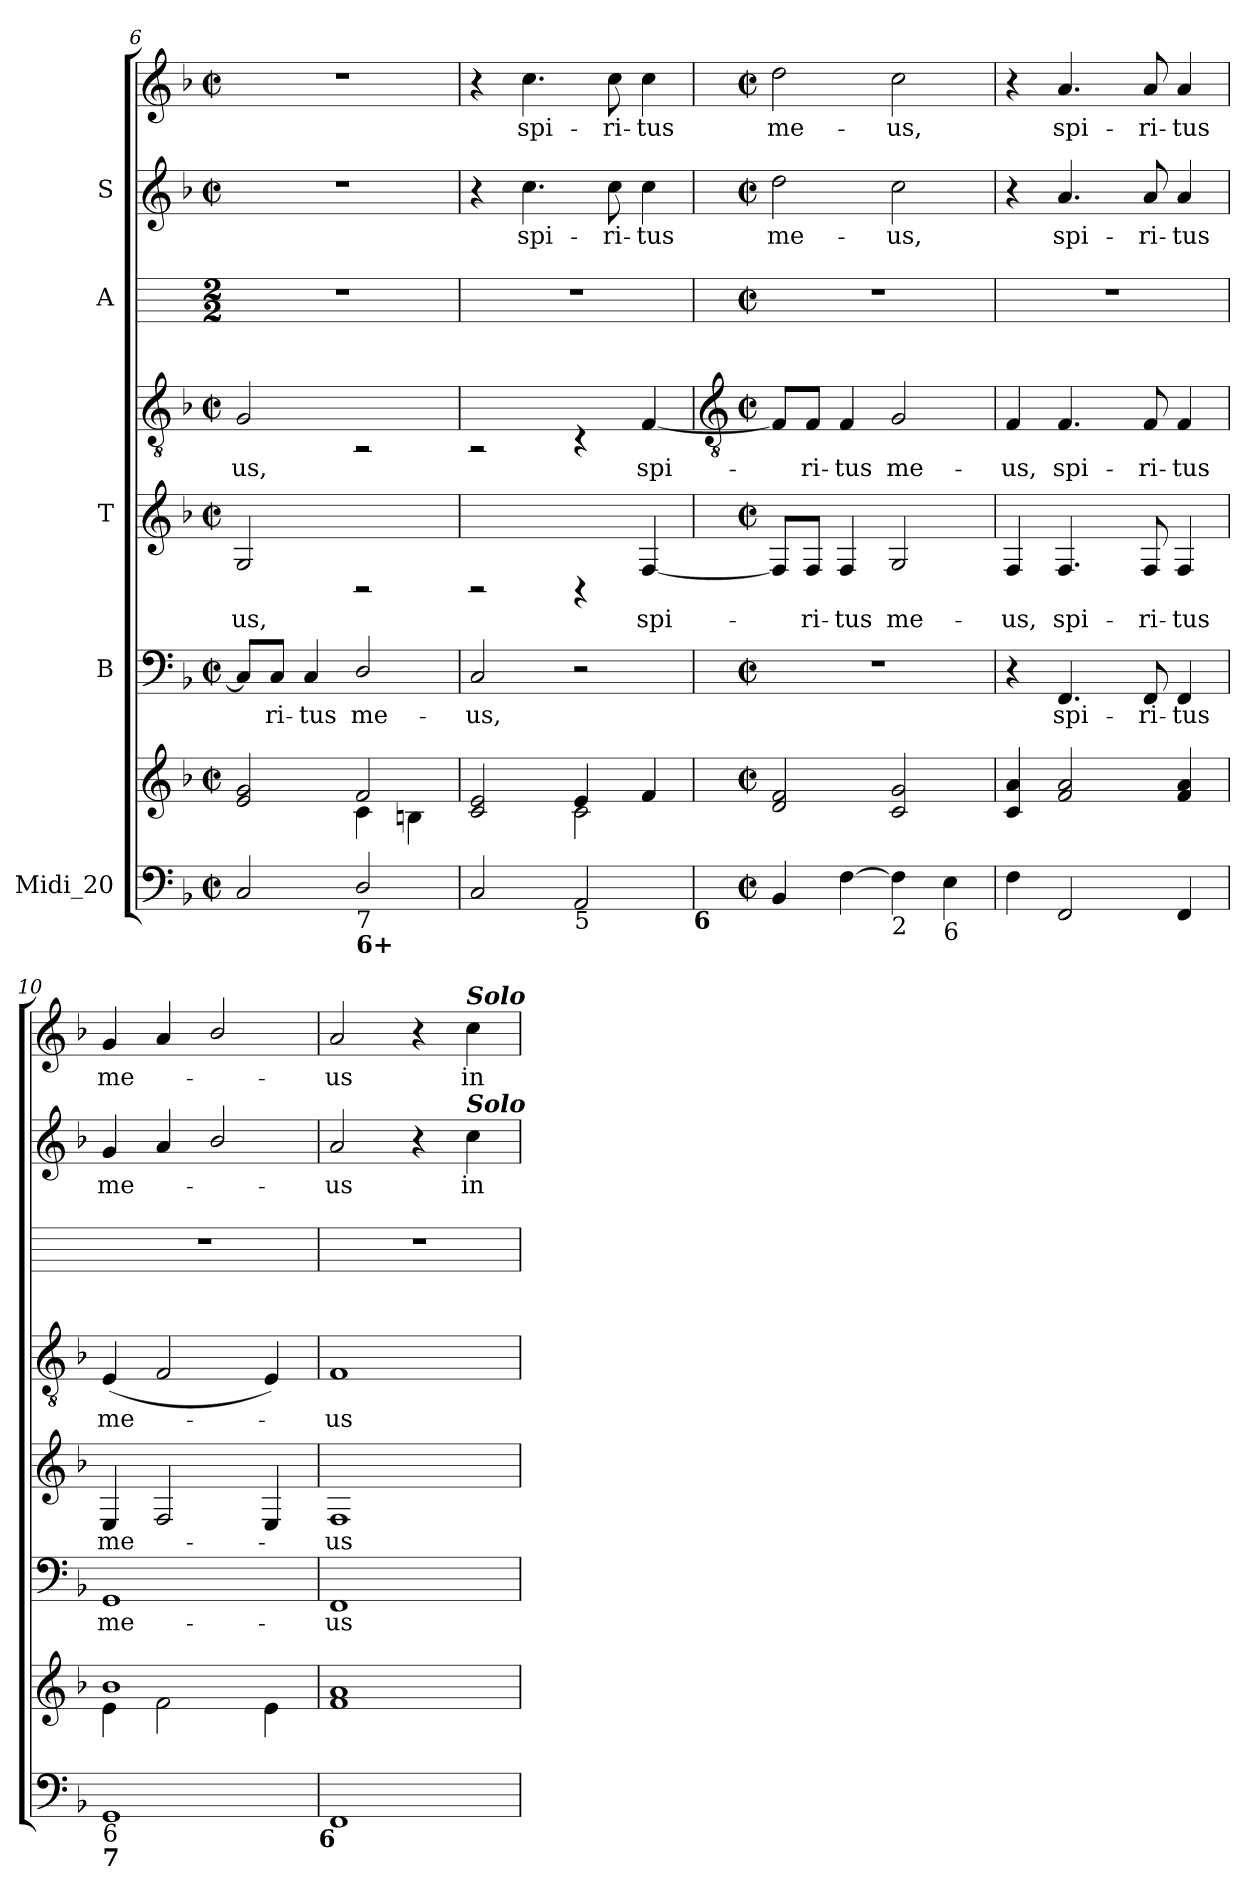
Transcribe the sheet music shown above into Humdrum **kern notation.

**kern	**kern	**kern	**text	**kern	**text	**kern	**text	**kern	**kern	**text	**kern	**text
*part5	*part5	*part4	*part4	*part3	*part3	*part3	*part3	*part2	*part1	*part1	*part1	*part1
*staff8	*staff7	*staff6	*staff6	*staff5	*staff5	*staff4	*staff4	*staff3	*staff2	*staff2	*staff1	*staff1
*I"Midi_20	*	*I"B	*	*I"T	*	*	*	*I"A	*I"S	*	*	*
*clefF4	*clefG2	*clefF4	*	*	*	*clefGv2	*	*	*	*	*clefG2	*
*k[b-]	*k[b-]	*k[b-]	*	*k[b-]	*	*k[b-]	*	*	*k[b-]	*	*k[b-]	*
*F:	*F:	*F:	*	*F:	*	*F:	*	*	*F:	*	*F:	*
*M2/2	*M2/2	*M2/2	*	*M2/2	*	*M2/2	*	*M2/2	*M2/2	*	*M2/2	*
*met(c|)	*met(c|)	*met(c|)	*	*met(c|)	*	*met(c|)	*	*	*met(c|)	*	*met(c|)	*
=6	=6	=6	=6	=6	=6	=6	=6	=6	=6	=6	=6	=6
*	*^	*	*	*	*	*	*	*	*	*	*	*
!	!	!	!	!	!	!LO:LY:b	!	!LO:LY:b	!	!	!	!	!
2C	2e 2g	2ryy	8C/L]	.	2G	-us,	2G	-us,	1r	1r	.	1r	.
!	!	!	!	!LO:LY:b	!	!	!	!	!	!	!	!	!
.	.	.	8C/J	ri-	.	.	.	.	.	.	.	.	.
!	!	!	!	!LO:LY:b	!	!	!	!	!	!	!	!	!
.	.	.	4C	-tus	.	.	.	.	.	.	.	.	.
!LO:TX:b:t=7	!	!	!	!	!	!	!	!	!	!	!	!	!
!LO:TX:b:B:t=6+	!	!	!	!	!	!	!	!	!	!	!	!	!
!	!	!	!	!LO:LY:b	!	!	!	!	!	!	!	!	!
2D/	2f	4c\	2D/	me-	2rBB	.	2rBB	.	.	.	.	.	.
.	.	4Bn\	.	.	.	.	.	.	.	.	.	.	.
=7	=7	=7	=7	=7	=7	=7	=7	=7	=7	=7	=7	=7	=7
!	!	!	!	!LO:LY:b	!	!	!	!	!	!	!	!	!
2C	2c 2e	2ryy	2C	-us,	2rBB	.	2rBB	.	1r	4r	.	4r	.
!	!	!	!	!	!	!	!	!	!	!	!LO:LY:b	!	!LO:LY:b
.	.	.	.	.	.	.	.	.	.	4.cc	spi-	4.cc	spi-
!LO:TX:b:t=5	!	!	!	!	!	!	!	!	!	!	!	!	!
2AA	4e	2c\	2r	.	4rBB	.	4rBB	.	.	.	.	.	.
!	!	!	!	!	!	!	!	!	!	!	!LO:LY:b	!	!LO:LY:b
.	.	.	.	.	.	.	.	.	.	8cc	-ri-	8cc	-ri-
!	!	!	!	!	!	!LO:LY:b	!	!LO:LY:b	!	!	!LO:LY:b	!	!LO:LY:b
.	4f	.	.	.	[4F	spi-	[4F	spi-	.	4cc	-tus	4cc	-tus
!LO:TX:b:B:t=6	!	!	!	!	!	!	!	!	!	!	!	!	!
!!LO:LB:g=z
=8	=8	=8	=8	=8	=8	=8	=8	=8	=8	=8	=8	=8	=8
*	*	*	*	*	*	*	*clefGv2	*	*	*	*	*	*
*M2/2	*M2/2	*	*M2/2	*	*M2/2	*	*M2/2	*	*M2/2	*M2/2	*	*M2/2	*
*met(c|)	*met(c|)	*	*met(c|)	*	*met(c|)	*	*met(c|)	*	*met(c|)	*met(c|)	*	*met(c|)	*
!	!	!	!	!	!	!	!	!	!	!	!LO:LY:b	!	!LO:LY:b
4BB-	2d 2f	2ryy	1r	.	8F/L]	.	8F/L]	.	1r	2dd	me-	2dd	me-
!	!	!	!	!	!	!LO:LY:b	!	!LO:LY:b	!	!	!	!	!
.	.	.	.	.	8F/J	ri-	8F/J	ri-	.	.	.	.	.
!	!	!	!	!	!	!LO:LY:b	!	!LO:LY:b	!	!	!	!	!
[4F	.	.	.	.	4F	-tus	4F	-tus	.	.	.	.	.
!LO:TX:b:t=2	!	!	!	!	!	!	!	!	!	!	!	!	!
!	!	!	!	!	!	!LO:LY:b	!	!LO:LY:b	!	!	!LO:LY:b	!	!LO:LY:b
4F]	2c 2g	2ryy	.	.	2G	me-	2G	me-	.	2cc	-us,	2cc	-us,
!LO:TX:b:t=6	!	!	!	!	!	!	!	!	!	!	!	!	!
4E	.	.	.	.	.	.	.	.	.	.	.	.	.
=9	=9	=9	=9	=9	=9	=9	=9	=9	=9	=9	=9	=9	=9
!	!	!	!	!	!	!LO:LY:b	!	!LO:LY:b	!	!	!	!	!
4F	4c 4a	2ryy	4r	.	4F	-us,	4F	-us,	1r	4r	.	4r	.
!	!	!	!	!LO:LY:b	!	!LO:LY:b	!	!LO:LY:b	!	!	!LO:LY:b	!	!LO:LY:b
2FF	2f 2a	.	4.FF	spi-	4.F	spi-	4.F	spi-	.	4.a	spi-	4.a	spi-
.	.	2ryy	.	.	.	.	.	.	.	.	.	.	.
!	!	!	!	!LO:LY:b	!	!LO:LY:b	!	!LO:LY:b	!	!	!LO:LY:b	!	!LO:LY:b
.	.	.	8FF	-ri-	8F	-ri-	8F	-ri-	.	8a	-ri-	8a	-ri-
!	!	!	!	!LO:LY:b	!	!LO:LY:b	!	!LO:LY:b	!	!	!LO:LY:b	!	!LO:LY:b
4FF	4f 4a	.	4FF	-tus	4F	-tus	4F	-tus	.	4a	-tus	4a	-tus
=10	=10	=10	=10	=10	=10	=10	=10	=10	=10	=10	=10	=10	=10
!LO:TX:b:t=6	!	!	!	!	!	!	!	!	!	!	!	!	!
!LO:TX:b:B:t=7	!	!	!	!	!	!	!	!	!	!	!	!	!
!	!	!	!	!LO:LY:b	!	!LO:LY:b	!	!LO:LY:b	!	!	!LO:LY:b	!	!LO:LY:b
1GG	1b-	4e\	1GG	me-	4E	me-	(<4E	me-	1r	4g	me-	4g	me-
.	.	2f\	.	.	2F	.	2F	.	.	4a	.	4a	.
.	.	.	.	.	.	.	.	.	.	2b-/	.	2b-/	.
.	.	4e\	.	.	4E	.	4E)	.	.	.	.	.	.
!LO:TX:b:B:t=6	!	!	!	!	!	!	!	!	!	!	!	!	!
=11	=11	=11	=11	=11	=11	=11	=11	=11	=11	=11	=11	=11	=11
!	!	!	!	!LO:LY:b	!	!LO:LY:b	!	!LO:LY:b	!	!	!LO:LY:b	!	!LO:LY:b
1FF	1f 1a	1ryy	1FF	-us	1F	us	1F	us	1r	2a	-us	2a	-us
.	.	.	.	.	.	.	.	.	.	4r	.	4r	.
!	!	!	!	!	!	!	!	!	!	!	!	!LO:TX:a:Bi:t=Solo	!
!	!	!	!	!	!	!	!	!	!	!LO:TX:a:Bi:t=Solo	!	!	!
!	!	!	!	!	!	!	!	!	!	!	!LO:LY:b	!	!LO:LY:b
.	.	.	.	.	.	.	.	.	.	4cc	in	4cc	in
*	*v	*v	*	*	*	*	*	*	*	*	*	*	*
=	=	=	=	=	=	=	=	=	=	=	=	=
*-	*-	*-	*-	*-	*-	*-	*-	*-	*-	*-	*-	*-
